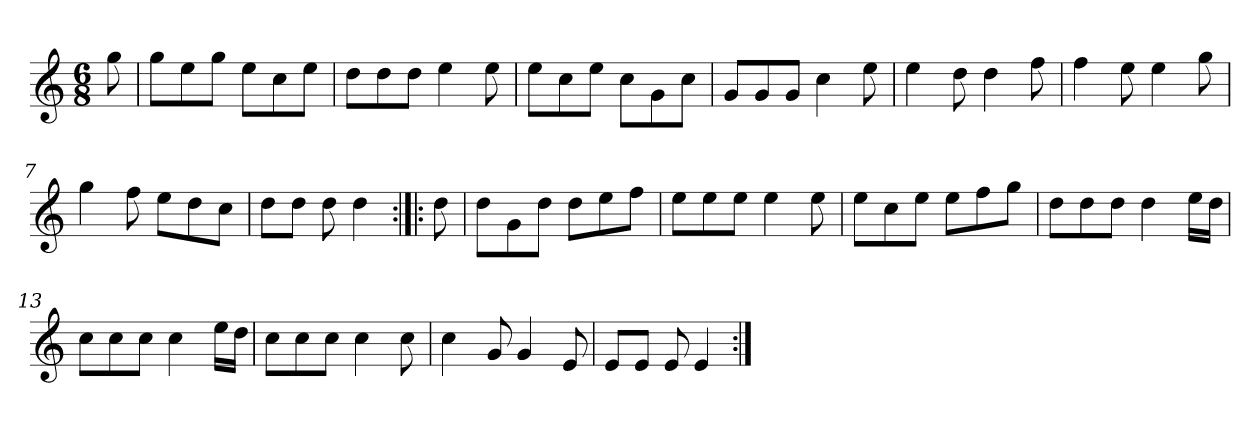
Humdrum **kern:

**kern
*part1
*staff1
*clefG2
*k[]
*C:
*M6/8
*MM120
=
8gg
=1
8gg\L
8ee\
8gg\J
8ee\L
8cc\
8ee\J
=2
8dd\L
8dd\
8dd\J
4ee
8ee
=3
8ee\L
8cc\
8ee\J
8cc\L
8g\
8cc\J
=4
8g/L
8g/
8g/J
4cc
8ee
=5
4ee
8dd
4dd
8ff
=6
4ff
8ee
4ee
8gg
=7
4gg
8ff
8ee\L
8dd\
8cc\J
=8
8dd\L
8dd\J
8dd
4dd
=:|!|:
8dd
=9
8dd\L
8g\
8dd\J
8dd\L
8ee\
8ff\J
=10
8ee\L
8ee\
8ee\J
4ee
8ee
=11
8ee\L
8cc\
8ee\J
8ee\L
8ff\
8gg\J
=12
8dd\L
8dd\
8dd\J
4dd
16ee\LL
16dd\JJ
=13
8cc\L
8cc\
8cc\J
4cc
16ee\LL
16dd\JJ
=14
8cc\L
8cc\
8cc\J
4cc
8cc
=15
4cc
8g
4g
8e
=16
8e/L
8e/J
8e
4e
=:|!
*-
